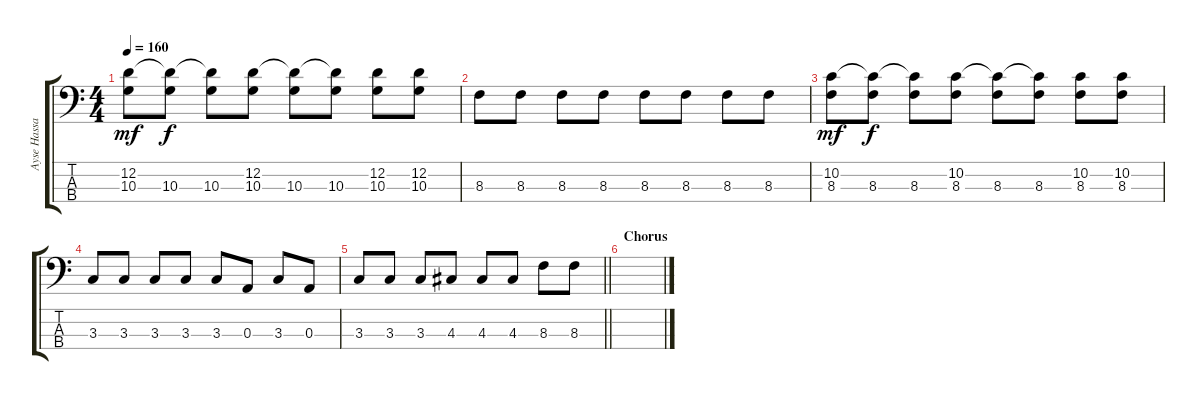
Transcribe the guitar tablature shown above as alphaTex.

\track ("Ayse Hassan - Bass" "Ayse Hassa") {instrument electricbasspick}
\staff {score tabs}
\tuning (G2 D2 A1 E1) {hide}
\ts (4 4)
\tempo 160
\clef f4
\ks c
(12.2 10.3).8{dy mf} (12.2{t} 10.3).8{dy f} (12.2{t} 10.3).8 (12.2 10.3).8 (12.2{t} 10.3).8 (12.2{t} 10.3).8 (12.2 10.3).8 (12.2 10.3).8 |
8.3.8 8.3.8 8.3.8 8.3.8 8.3.8 8.3.8 8.3.8 8.3.8 |
(10.2 8.3).8{dy mf} (10.2{t} 8.3).8{dy f} (10.2{t} 8.3).8 (10.2 8.3).8 (10.2{t} 8.3).8 (10.2{t} 8.3).8 (10.2 8.3).8 (10.2 8.3).8 |
3.3.8 3.3.8 3.3.8 3.3.8 3.3.8 0.3.8 3.3.8 0.3.8 |
\barLineRight lightlight
3.3.8 3.3.8 3.3.8 4.3.8 4.3.8 4.3.8 8.3.8 8.3.8 |
\section ("" "Chorus")
